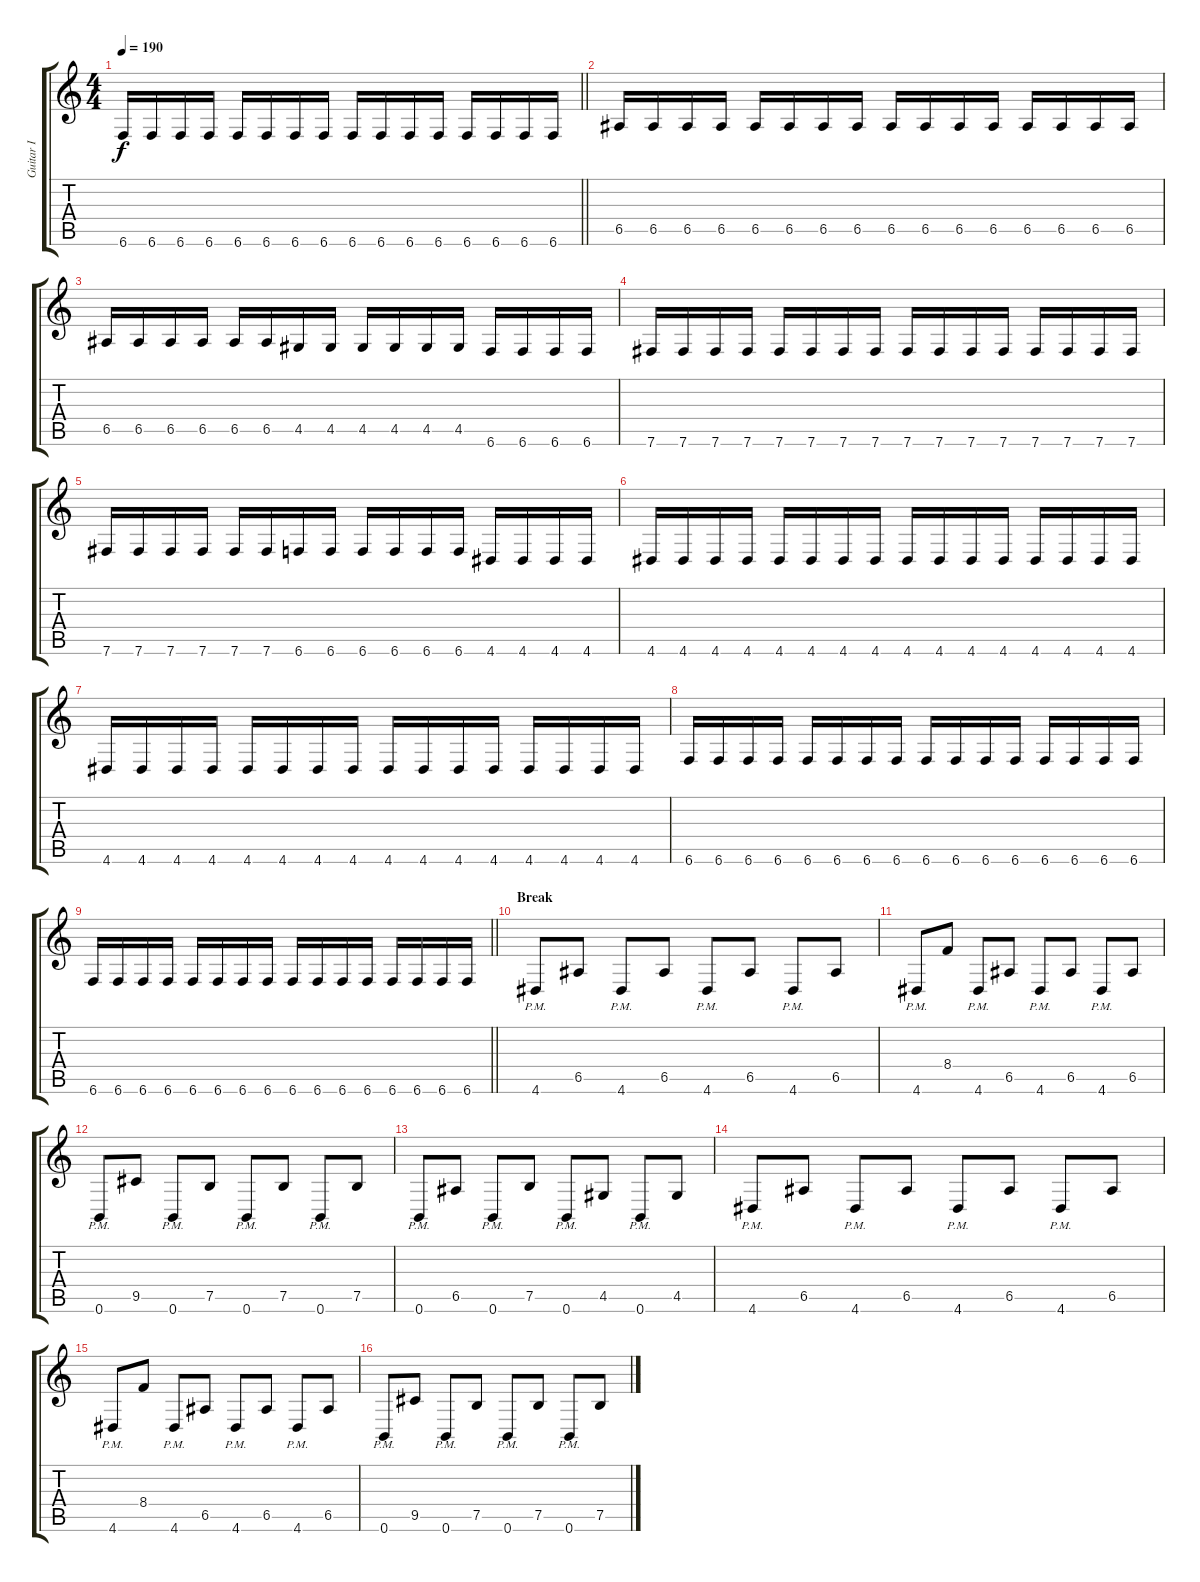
\track ("Guitar I" "Guitar I") {instrument distortionguitar}
\staff {score tabs}
\tuning (B3 Gb3 D3 A2 E2 B1) {hide}
\ts (4 4)
\tempo 190
\clef g2
\barLineRight lightlight
\ks c
6.6.16{dy f} 6.6.16 6.6.16 6.6.16 6.6.16 6.6.16 6.6.16 6.6.16 6.6.16 6.6.16 6.6.16 6.6.16 6.6.16 6.6.16 6.6.16 6.6.16 |
\section ("" "")
6.5.16 6.5.16 6.5.16 6.5.16 6.5.16 6.5.16 6.5.16 6.5.16 6.5.16 6.5.16 6.5.16 6.5.16 6.5.16 6.5.16 6.5.16 6.5.16 |
6.5.16 6.5.16 6.5.16 6.5.16 6.5.16 6.5.16 4.5.16 4.5.16 4.5.16 4.5.16 4.5.16 4.5.16 6.6.16 6.6.16 6.6.16 6.6.16 |
7.6.16 7.6.16 7.6.16 7.6.16 7.6.16 7.6.16 7.6.16 7.6.16 7.6.16 7.6.16 7.6.16 7.6.16 7.6.16 7.6.16 7.6.16 7.6.16 |
7.6.16 7.6.16 7.6.16 7.6.16 7.6.16 7.6.16 6.6.16 6.6.16 6.6.16 6.6.16 6.6.16 6.6.16 4.6.16 4.6.16 4.6.16 4.6.16 |
4.6.16 4.6.16 4.6.16 4.6.16 4.6.16 4.6.16 4.6.16 4.6.16 4.6.16 4.6.16 4.6.16 4.6.16 4.6.16 4.6.16 4.6.16 4.6.16 |
4.6.16 4.6.16 4.6.16 4.6.16 4.6.16 4.6.16 4.6.16 4.6.16 4.6.16 4.6.16 4.6.16 4.6.16 4.6.16 4.6.16 4.6.16 4.6.16 |
6.6.16 6.6.16 6.6.16 6.6.16 6.6.16 6.6.16 6.6.16 6.6.16 6.6.16 6.6.16 6.6.16 6.6.16 6.6.16 6.6.16 6.6.16 6.6.16 |
\barLineRight lightlight
6.6.16 6.6.16 6.6.16 6.6.16 6.6.16 6.6.16 6.6.16 6.6.16 6.6.16 6.6.16 6.6.16 6.6.16 6.6.16 6.6.16 6.6.16 6.6.16 |
\section ("" "Break")
4.6{pm}.8 6.5.8 4.6{pm}.8 6.5.8 4.6{pm}.8 6.5.8 4.6{pm}.8 6.5.8 |
4.6{pm}.8 8.4.8 4.6{pm}.8 6.5.8 4.6{pm}.8 6.5.8 4.6{pm}.8 6.5.8 |
0.6{pm}.8 9.5.8 0.6{pm}.8 7.5.8 0.6{pm}.8 7.5.8 0.6{pm}.8 7.5.8 |
0.6{pm}.8 6.5.8 0.6{pm}.8 7.5.8 0.6{pm}.8 4.5.8 0.6{pm}.8 4.5.8 |
4.6{pm}.8 6.5.8 4.6{pm}.8 6.5.8 4.6{pm}.8 6.5.8 4.6{pm}.8 6.5.8 |
4.6{pm}.8 8.4.8 4.6{pm}.8 6.5.8 4.6{pm}.8 6.5.8 4.6{pm}.8 6.5.8 |
0.6{pm}.8 9.5.8 0.6{pm}.8 7.5.8 0.6{pm}.8 7.5.8 0.6{pm}.8 7.5.8
